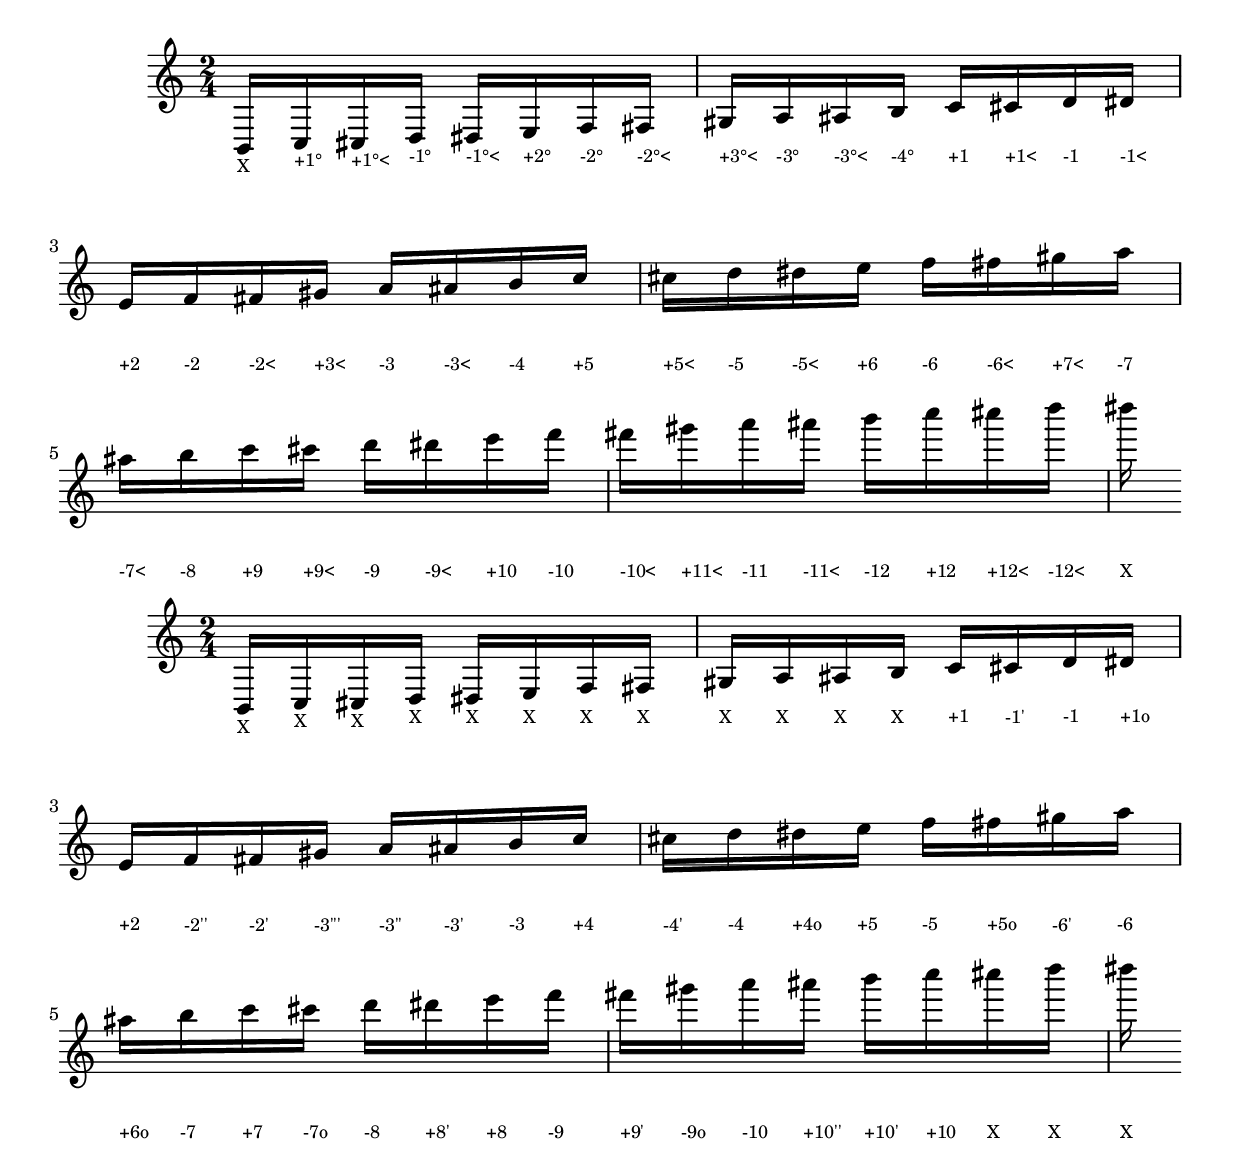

\version "2.22.0"

%{
A small file to help when scoring notation for harmonicas.

This file relies heavily on work presented by Bradford Powell in
the following thread;

http://osdir.com/ml/lilypond-user-gnu/2010-04/msg00250.html
%}

\version "2.22.0"

flutter = #(define-event-function (parser location) ()
  #{ :32 #}
)

shake = #(define-event-function (parser location) ()
  #{ :32 #}
)


pull = {
   \once \override Staff.NoteHead.style = #'slash
  }

quartertone =
#(let ((m (make-articulation "stopped")))
   (set! (ly:music-property m 'tweaks)
      (acons 'font-size 2 (ly:music-property m 'tweaks)))
   m)
slap =
#(let ((m (make-articulation "flageolet")))
   (set! (ly:music-property m 'tweaks)
      (acons 'font-size -3 (ly:music-property m 'tweaks)))
   m)

dip =
#(let ((m (make-articulation "upbow")))
   (set! (ly:music-property m 'tweaks)
      (acons 'font-size -3 (ly:music-property m 'tweaks)))
   m)

#(define (NoteEvent? music)
   (equal? (ly:music-property music 'name) 'NoteEvent))

#(define* (blow hole #:optional (bends 0))
  (case bends
    ((0) (markup (#:concat ("+" hole))))
    ((1) (markup (#:concat ("+" hole "'"))))
    ((2) (markup (#:concat ("+" hole "''"))))
    (else (markup "B"))))

#(define* (draw hole #:optional (bends 0))
  (case bends
    ((0) (markup (#:concat ("-" hole))))
    ((1) (markup (#:concat ("-" hole "'"))))
    ((2) (markup (#:concat ("-" hole "''"))))
    ((3) (markup (#:concat ("-" hole "'''"))))
    (else (markup "D"))))

#(define (overblow hole)
   (markup (#:concat ("+" hole "o"))))

#(define (overdraw hole)
   (markup (#:concat ("-" hole "o"))))

#(define (slide hole)
   (markup (#:concat (hole "<"))))

#(define (low-register hole)
   (markup (#:concat (hole "°"))))

#(define (get-diatonic-c-ritcher-tab NoteEvent)
   (case (ly:pitch-semitones (ly:music-property NoteEvent 'pitch))
    ((0) (blow "1"))
    ((1) (draw "1" 1))
    ((2) (draw "1"))
    ((3) (overblow "1"))
    ((4) (blow "2"))
    ((5) (draw "2" 2))
    ((6) (draw "2" 1))
    ((7) (draw "2"))
    ((8) (draw "3" 3))
    ((9) (draw "3" 2))
    ((10) (draw "3" 1))
    ((11) (draw "3"))
    ((12) (blow "4"))
    ((13) (draw "4" 1))
    ((14) (draw "4"))
    ((15) (overblow "4"))
    ((16) (blow "5"))
    ((17) (draw "5"))
    ((18) (overblow "5"))
    ((19) (blow "6"))
    ((20) (draw "6" 1))
    ((21) (draw "6"))
    ((22) (overblow "6"))
    ((23) (draw "7"))
    ((24) (blow "7"))
    ((25) (overdraw "7"))
    ((26) (draw "8"))
    ((27) (blow "8" 1))
    ((28) (blow "8"))
    ((29) (draw "9"))
    ((30) (blow "9" 1))
    ((31) (blow "9"))
    ((32) (overdraw "9"))
    ((33) (draw "10"))
    ((34) (blow "10" 2))
    ((35) (blow "10" 1))
    ((36) (blow "10"))
    (else (markup "X"))))

#(define (get-chromatic-c-solo-tab NoteEvent)
   (case (ly:pitch-semitones (ly:music-property NoteEvent 'pitch))
    ((-12) (blow (low-register "1")))          
    ((-11) (blow (slide (low-register "1"))))  
    ((-10) (draw (low-register "1")))          
    ((-9) (draw (slide (low-register "1"))))   
    ((-8) (blow (low-register "2")))           
    ((-7) (draw (low-register "2")))           
    ((-6) (draw (slide (low-register "2"))))   
    ((-5) (blow (low-register "3")))           
    ((-4) (blow (slide (low-register "3"))))   
    ((-3) (draw (low-register "3")))           
    ((-2) (draw (slide (low-register "3"))))   
    ((-1) (draw (low-register "4")))           
    
    ((0) (blow "1"))           
    ((1) (slide (blow "1")))   
    ((2) (draw "1"))           
    ((3) (slide (draw "1")))    
    ((4) (blow "2"))           
    ((5) (draw "2"))           
    ((6) (slide (draw "2")))   
    ((7) (blow "3"))           
    ((8) (slide (blow "3")))   
    ((9) (draw "3"))           
    ((10) (slide (draw "3")))  
    ((11) (draw "4"))          
    
    ((12) (blow "5"))          
    ((13) (slide (blow "5")))   
    ((14) (draw "5"))           
    ((15) (slide (draw "5")) )   
    ((16) (blow "6"))           
    ((17) (draw "6"))           
    ((18) (slide (draw "6")))   
    ((19) (blow "7"))           
    ((20) (slide (blow "7")))   
    ((21) (draw "7"))           
    ((22) (slide (draw "7")))  
    ((23) (draw "8"))          
    
    ((24) (blow "9"))           
    ((25) (slide (blow "9")))    
    ((26) (draw "9"))            
    ((27) (slide (draw "9")))   
    ((28) (blow "10"))           
    ((29) (draw "10"))           
    ((30) (slide (draw "10")))   
    ((31) (blow "11"))           
    ((32) (slide (blow "11")))   
    ((33) (draw "11"))           
    ((34) (slide (draw "11")))  
    ((35) (draw "12"))          
    
    ((36) (blow "12"))          
    ((37) (slide (blow "12")))  
    ((38) (slide (draw "12")))  
    (else (markup "X"))))

#(define (make-textscript dir txt)
   (make-music 'TextScriptEvent
               'direction dir
               'text txt))

#(define (make-tab-number NoteEvent tuning)
   (make-textscript
     DOWN
     (case tuning
       ((diatonic-c-ritcher) (get-diatonic-c-ritcher-tab NoteEvent))
       ((chromatic-c-solo) (get-chromatic-c-solo-tab NoteEvent))
       (else (diatonic-c-ritcher) (get-diatonic-c-ritcher-tab NoteEvent)))))

#(define (make-tab-numbers EventChord tuning)
   (let ((elts (ly:music-property EventChord 'elements)))
     (map make-tab-number (filter NoteEvent? elts))))

#(define (append-property! music property element)
     (set! (ly:music-property music property)
                (append! (ly:music-property music property)
		                    (list element)))
				         music)

#(define* (add-diatonic-c-ritcher-tabs m)
   (cond ((music-is-of-type? m 'event-chord)
       (set! (ly:music-property m 'elements)
             (append (ly:music-property m 'elements)
                     (reverse (make-tab-numbers m 'diatonic-c-ritcher)))))
         ((music-is-of-type? m 'note-event)
       (set! (ly:music-property m 'articulations)
             (append (ly:music-property m 'articulations)
                     (list (make-tab-number m 'diatonic-c-ritcher)))))
	(else #f)
    )
    m)

#(define* (add-chromatic-c-solo-tabs m)
   (cond ((music-is-of-type? m 'event-chord)
       (set! (ly:music-property m 'elements)
             (append (ly:music-property m 'elements)
                     (reverse (make-tab-numbers m 'chromatic-c-solo)))))
         ((music-is-of-type? m 'note-event)
       (set! (ly:music-property m 'articulations)
             (append (ly:music-property m 'articulations)
                     (list (make-tab-number m 'chromatic-c-solo)))))
	(else #f)
    )
    m)

diatonicHarmonicaTab =
#(define-music-function
  (parser location music)
  (ly:music?)
  (music-map add-diatonic-c-ritcher-tabs music))

chromaticHarmonicaTab =
#(define-music-function
  (parser location music)
  (ly:music?)
  (music-map add-chromatic-c-solo-tabs music))

\version "2.22.0"

\layout {
   #(layout-set-staff-size 20)

   \context { \Score
      \override MetronomeMark #'padding = #5
      \override SpacingSpanner.base-shortest-duration = #(ly:make-moment 1/128)
      \override TextScript.font-size = #-2
        \override TextScript.padding = #5
   }
   \context { \Staff
      \override TimeSignature #'style = #'numbered
      \override StringNumber #'transparent = ##t
   }
   \context { \TabStaff
      \override TimeSignature #'style = #'numbered
      \override Stem #'transparent = ##t
      \override Flag #'transparent = ##t
      \override Beam #'transparent = ##t
   }
   \context { \TabVoice
      \override Tie #'stencil = ##f
   }
   \context { \StaffGroup
      \consists "Instrument_name_engraver"
   }
}

\paper {
  system-system-spacing.minimum-distance = #20
}


chromaticScale = {
   b16 c cis d dis e f fis gis a ais b c
   cis d dis e f fis gis a ais b c
   cis d dis e f fis gis a ais b c
   cis d dis e f fis gis a ais b c cis d dis
 }
   
\chromaticHarmonicaTab \relative c {
  \time 2/4
  \chromaticScale
} 

\diatonicHarmonicaTab \relative c {
  \time 2/4
  \chromaticScale
} 
